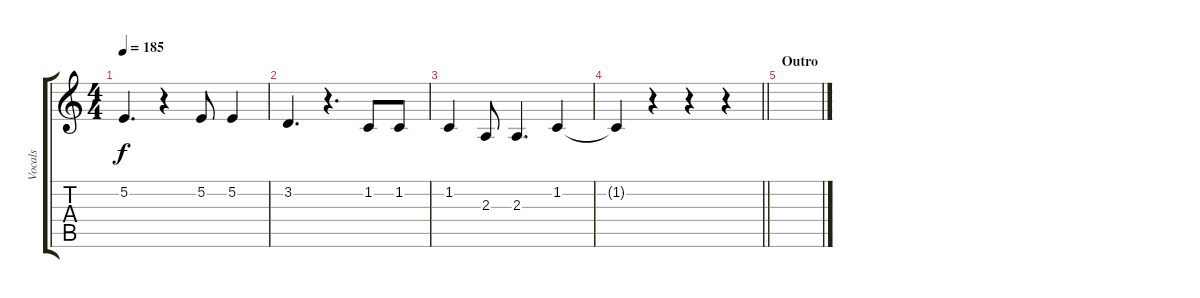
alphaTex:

\track ("Vocals" "Vocals") {instrument tenorsax}
\staff {score tabs}
\tuning (E4 B3 G3 D3 A2 E2) {hide}
\ts (4 4)
\tempo 185
\clef g2
\ks c
5.2{t}.4{d dy f} r.4 5.2.8 5.2.4 |
3.2.4{d} r.4{d} 1.2.8 1.2.8 |
1.2.4 2.3.8 2.3.4{d} 1.2.4 |
\barLineRight lightlight
1.2{t}.4 r.4 r.4 r.4 |
\section ("" "Outro")
